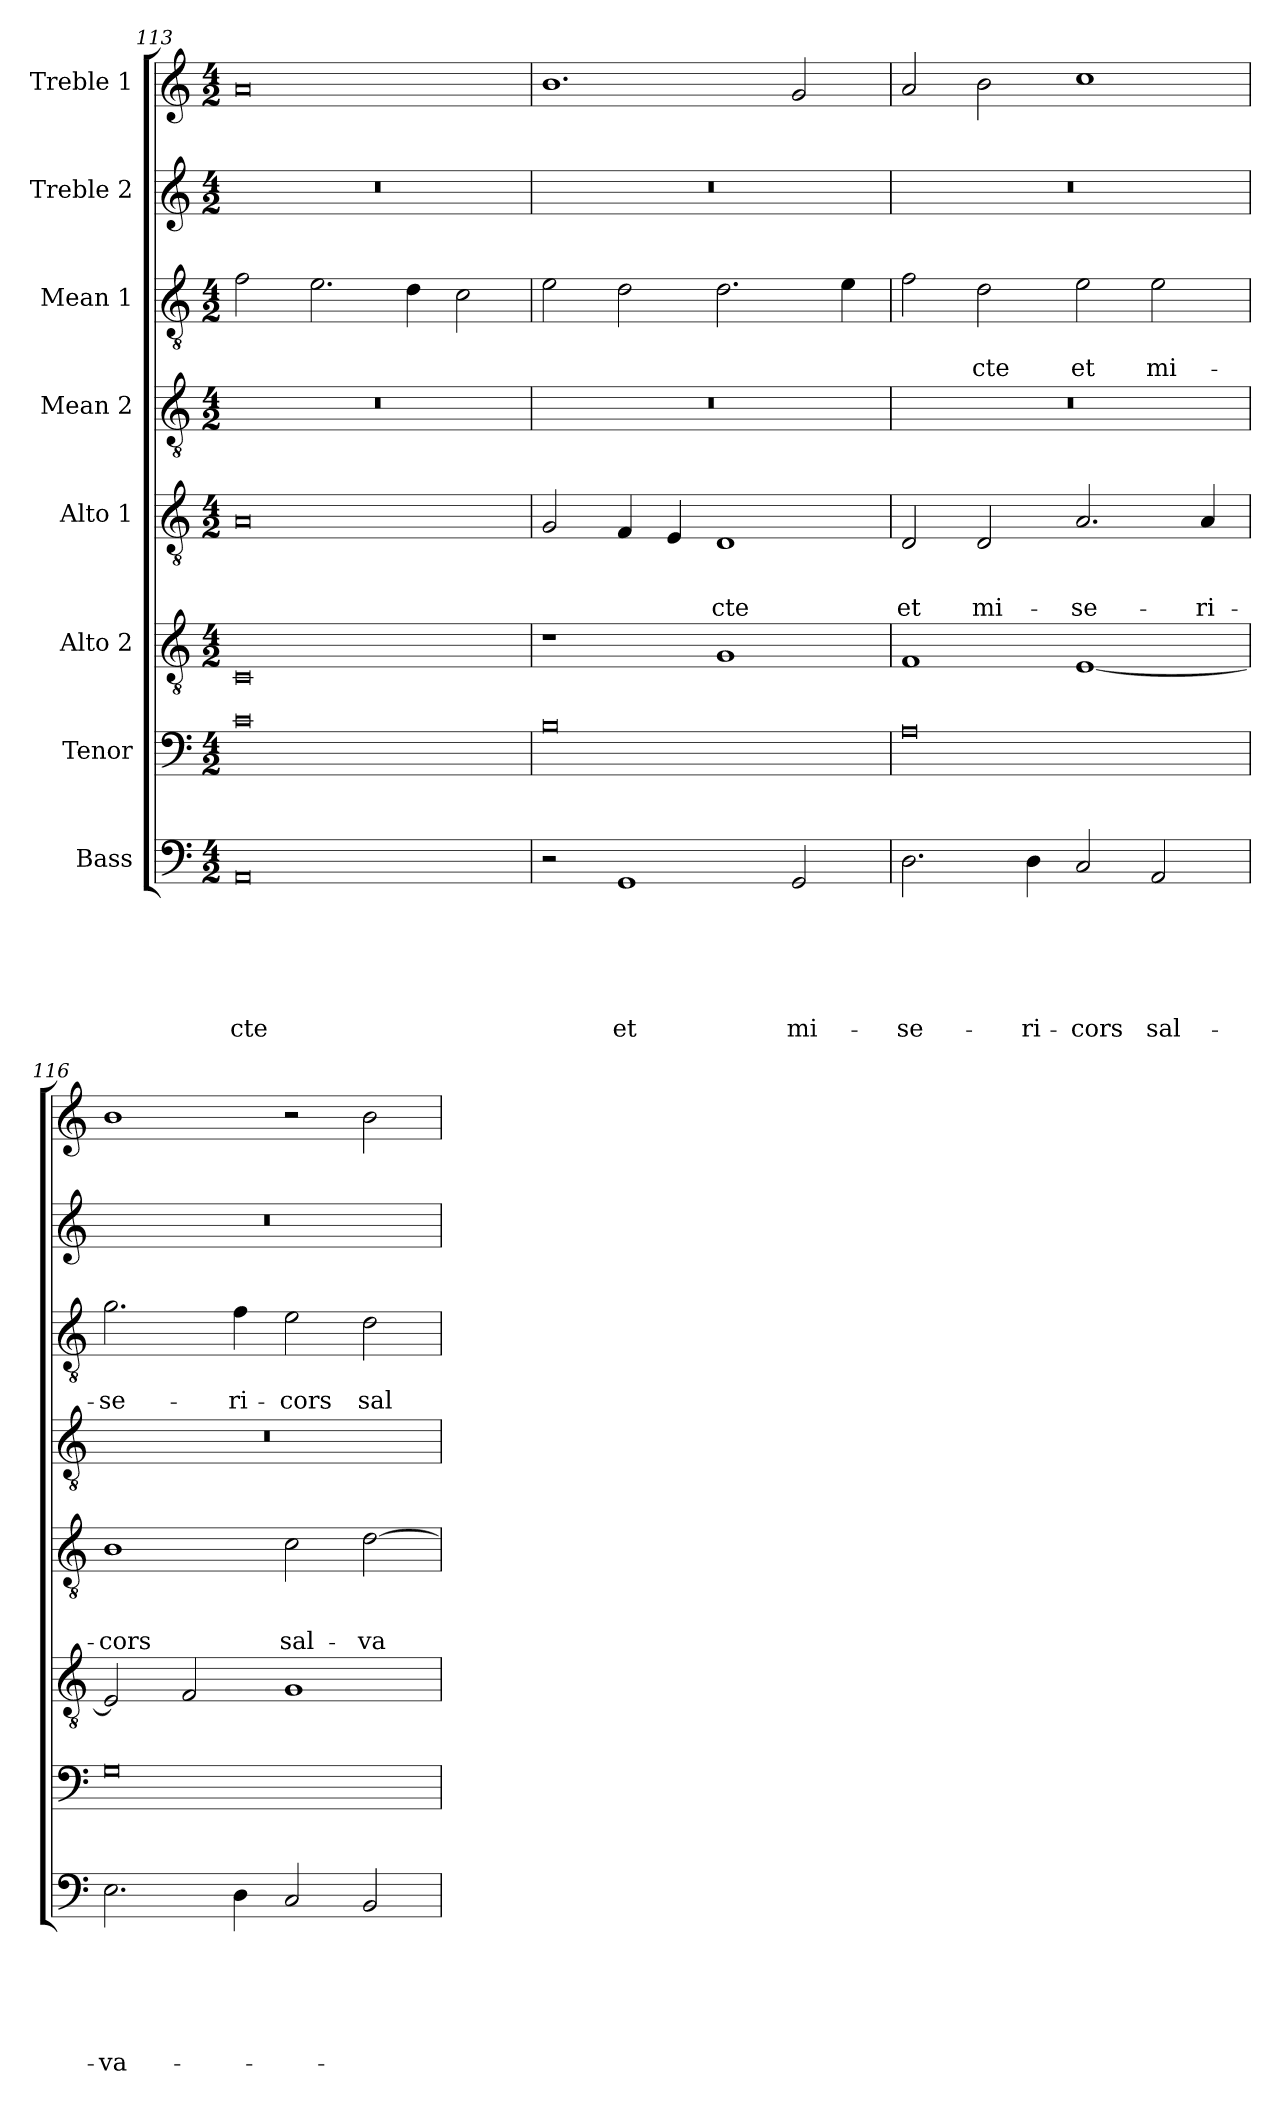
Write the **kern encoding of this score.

**kern	**text	**text	**text	**text	**text	**text	**kern	**kern	**kern	**text	**text	**text	**kern	**kern	**text	**text	**kern	**kern
*part8	*part8	*part8	*part8	*part8	*part8	*part8	*part7	*part6	*part5	*part5	*part5	*part5	*part4	*part3	*part3	*part3	*part2	*part1
*staff8	*staff8	*staff8	*staff8	*staff8	*staff8	*staff8	*staff7	*staff6	*staff5	*staff5	*staff5	*staff5	*staff4	*staff3	*staff3	*staff3	*staff2	*staff1
*I"Bass	*	*	*	*	*	*	*I"Tenor	*I"Alto 2	*I"Alto 1	*	*	*	*I"Mean 2	*I"Mean 1	*	*	*I"Treble 2	*I"Treble 1
*clefF4	*	*	*	*	*	*	*clefF4	*clefGv2	*clefGv2	*	*	*	*clefGv2	*clefGv2	*	*	*clefG2	*clefG2
*k[]	*	*	*	*	*	*	*k[]	*k[]	*k[]	*	*	*	*k[]	*k[]	*	*	*k[]	*k[]
*C:	*	*	*	*	*	*	*C:	*C:	*C:	*	*	*	*C:	*C:	*	*	*C:	*C:
*M4/2	*	*	*	*	*	*	*M4/2	*M4/2	*M4/2	*	*	*	*M4/2	*M4/2	*	*	*M4/2	*M4/2
=113	=113	=113	=113	=113	=113	=113	=113	=113	=113	=113	=113	=113	=113	=113	=113	=113	=113	=113
0AA	.	.	.	.	.	-cte	0c	0C	0A	.	.	.	0r	2f\	.	.	0r	0a
.	.	.	.	.	.	.	.	.	.	.	.	.	.	2.e\	.	.	.	.
.	.	.	.	.	.	.	.	.	.	.	.	.	.	4d\	.	.	.	.
.	.	.	.	.	.	.	.	.	.	.	.	.	.	2c\	.	.	.	.
!!LO:LB:g=z
=114	=114	=114	=114	=114	=114	=114	=114	=114	=114	=114	=114	=114	=114	=114	=114	=114	=114	=114
2r	.	.	.	.	.	.	0B	1r	2G/	.	.	.	0r	2e\	.	.	0r	1.b
1GG	.	.	.	.	.	et	.	.	4F/	.	.	.	.	2d\	.	.	.	.
.	.	.	.	.	.	.	.	.	4E/	.	.	.	.	.	.	.	.	.
.	.	.	.	.	.	.	.	1G	1D	.	.	-cte	.	2.d\	.	.	.	.
2GG/	.	.	.	.	.	mi-	.	.	.	.	.	.	.	.	.	.	.	2g/
.	.	.	.	.	.	.	.	.	.	.	.	.	.	4e\	.	.	.	.
=115	=115	=115	=115	=115	=115	=115	=115	=115	=115	=115	=115	=115	=115	=115	=115	=115	=115	=115
2.D\	.	.	.	.	.	-se-	0A	1F	2D/	.	.	et	0r	2f\	.	.	0r	2a/
.	.	.	.	.	.	.	.	.	2D/	.	.	mi-	.	2d\	.	-cte	.	2b\
4D\	.	.	.	.	.	-ri-	.	.	.	.	.	.	.	.	.	.	.	.
2C/	.	.	.	.	.	-cors	.	[1E	2.A/	.	.	-se-	.	2e\	.	et	.	1cc
2AA/	.	.	.	.	.	sal-	.	.	.	.	.	.	.	2e\	.	mi-	.	.
.	.	.	.	.	.	.	.	.	4A/	.	.	-ri-	.	.	.	.	.	.
=116	=116	=116	=116	=116	=116	=116	=116	=116	=116	=116	=116	=116	=116	=116	=116	=116	=116	=116
2.E\	.	.	.	.	.	-va-	0G	2E/]	1B	.	.	-cors	0r	2.g\	.	-se-	0r	1b
.	.	.	.	.	.	.	.	2F/	.	.	.	.	.	.	.	.	.	.
4D\	.	.	.	.	.	.	.	.	.	.	.	.	.	4f\	.	-ri-	.	.
2C/	.	.	.	.	.	.	.	1G	2c\	.	.	sal-	.	2e\	.	-cors	.	2r
2BB/	.	.	.	.	.	.	.	.	[2d\	.	.	-va-	.	2d\	.	sal-	.	2b\
=	=	=	=	=	=	=	=	=	=	=	=	=	=	=	=	=	=	=
*-	*-	*-	*-	*-	*-	*-	*-	*-	*-	*-	*-	*-	*-	*-	*-	*-	*-	*-
